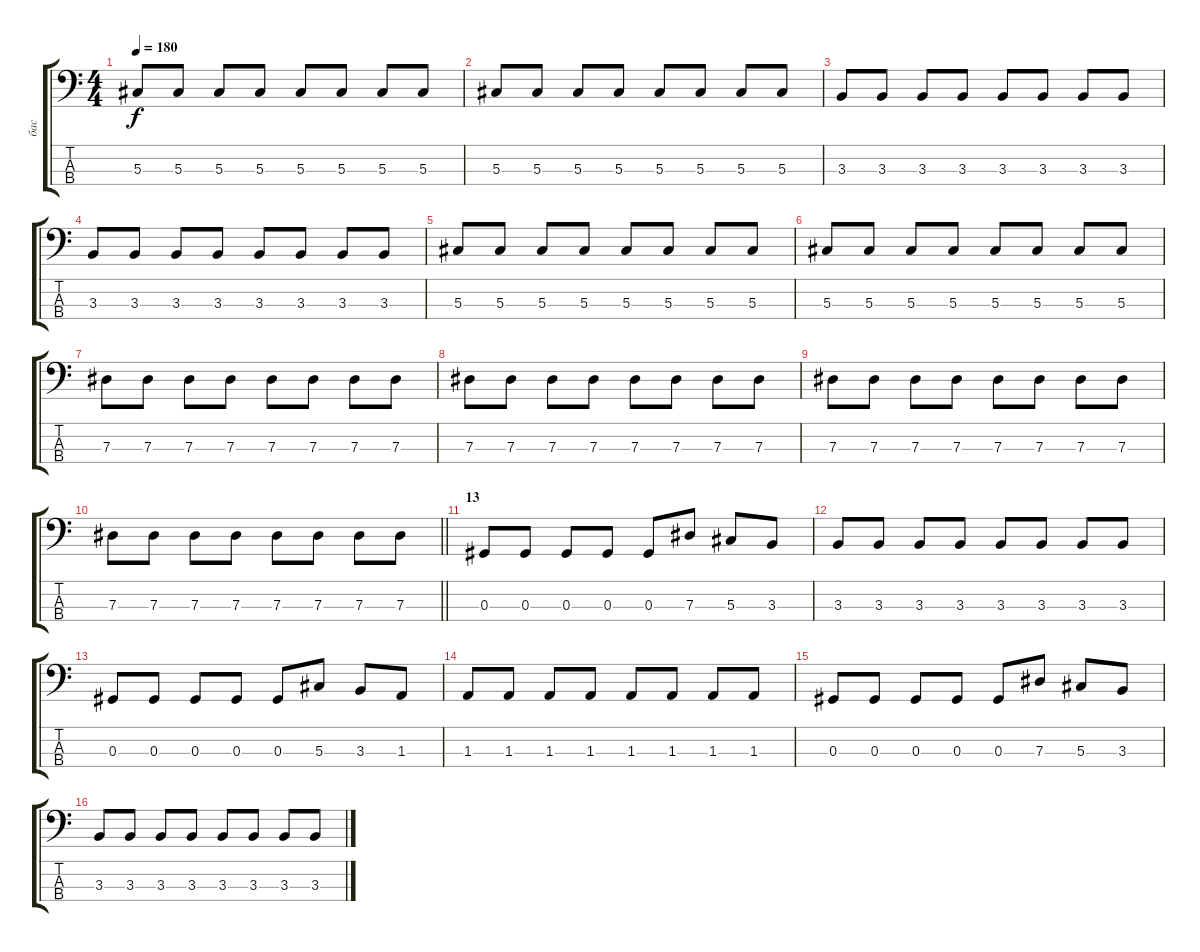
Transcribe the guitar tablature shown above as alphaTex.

\track ("бас" "бас") {instrument electricbassfinger}
\staff {score tabs}
\tuning (Gb2 Db2 Ab1 Eb1) {hide}
\ts (4 4)
\tempo 180
\clef f4
\ks c
5.3.8{dy f} 5.3.8 5.3.8 5.3.8 5.3.8 5.3.8 5.3.8 5.3.8 |
5.3.8 5.3.8 5.3.8 5.3.8 5.3.8 5.3.8 5.3.8 5.3.8 |
3.3.8 3.3.8 3.3.8 3.3.8 3.3.8 3.3.8 3.3.8 3.3.8 |
3.3.8 3.3.8 3.3.8 3.3.8 3.3.8 3.3.8 3.3.8 3.3.8 |
5.3.8 5.3.8 5.3.8 5.3.8 5.3.8 5.3.8 5.3.8 5.3.8 |
5.3.8 5.3.8 5.3.8 5.3.8 5.3.8 5.3.8 5.3.8 5.3.8 |
7.3.8 7.3.8 7.3.8 7.3.8 7.3.8 7.3.8 7.3.8 7.3.8 |
7.3.8 7.3.8 7.3.8 7.3.8 7.3.8 7.3.8 7.3.8 7.3.8 |
7.3.8 7.3.8 7.3.8 7.3.8 7.3.8 7.3.8 7.3.8 7.3.8 |
\barLineRight lightlight
7.3.8 7.3.8 7.3.8 7.3.8 7.3.8 7.3.8 7.3.8 7.3.8 |
\section ("" "13")
0.3.8 0.3.8 0.3.8 0.3.8 0.3.8 7.3.8 5.3.8 3.3.8 |
3.3.8 3.3.8 3.3.8 3.3.8 3.3.8 3.3.8 3.3.8 3.3.8 |
0.3.8 0.3.8 0.3.8 0.3.8 0.3.8 5.3.8 3.3.8 1.3.8 |
1.3.8 1.3.8 1.3.8 1.3.8 1.3.8 1.3.8 1.3.8 1.3.8 |
0.3.8 0.3.8 0.3.8 0.3.8 0.3.8 7.3.8 5.3.8 3.3.8 |
3.3.8 3.3.8 3.3.8 3.3.8 3.3.8 3.3.8 3.3.8 3.3.8
